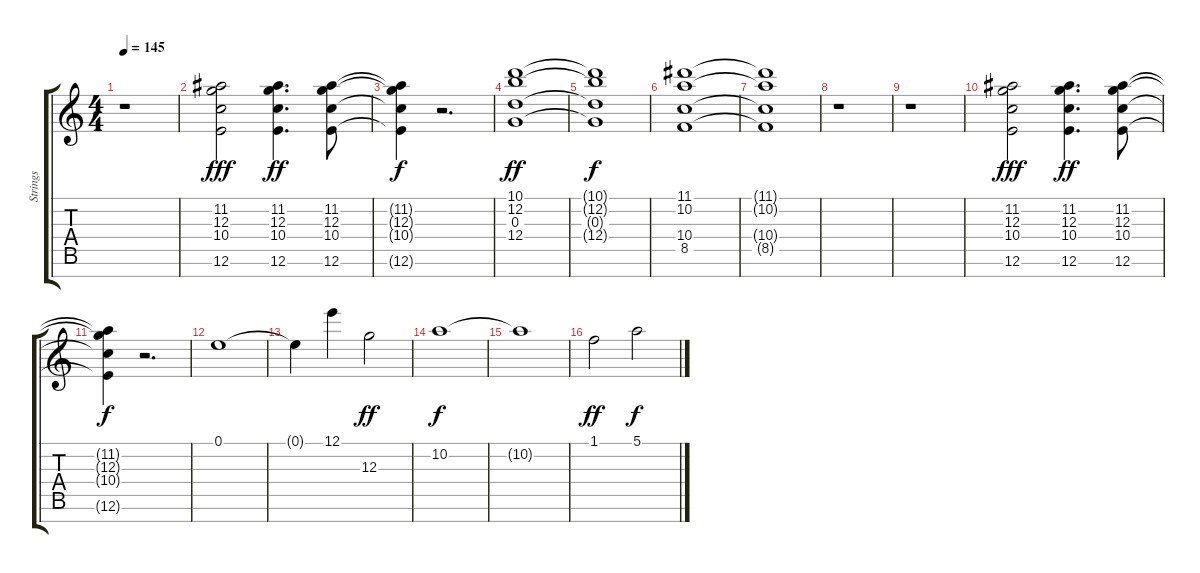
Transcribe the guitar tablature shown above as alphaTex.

\track ("Strings" "Strings") {instrument electricguitarclean}
\staff {score tabs}
\tuning (E4 B3 G3 D3 A2 E2 B1) {hide}
\ts (4 4)
\tempo 145
\clef g2
\ks c
r.1{dy f} |
(11.2 12.3 10.4 12.6).2{dy fff} (11.2 12.3 10.4 12.6).4{d dy ff} (11.2 12.3 10.4 12.6).8 |
(11.2{t} 12.3{t} 10.4{t} 12.6{t}).4{dy f} r.2{d} |
(10.1 12.2 0.3 12.4).1{dy ff} |
(10.1{t} 12.2{t} 0.3{t} 12.4{t}).1{dy f} |
(11.1 10.2 10.4 8.5).1 |
(11.1{t} 10.2{t} 10.4{t} 8.5{t}).1 |
r.1 |
r.1 |
(11.2 12.3 10.4 12.6).2{dy fff} (11.2 12.3 10.4 12.6).4{d dy ff} (11.2 12.3 10.4 12.6).8 |
(11.2{t} 12.3{t} 10.4{t} 12.6{t}).4{dy f} r.2{d} |
0.1.1 |
0.1{t}.4 12.1.4 12.3.2{dy ff} |
10.2.1{dy f} |
10.2{t}.1 |
1.1.2{dy ff} 5.1.2{dy f}
